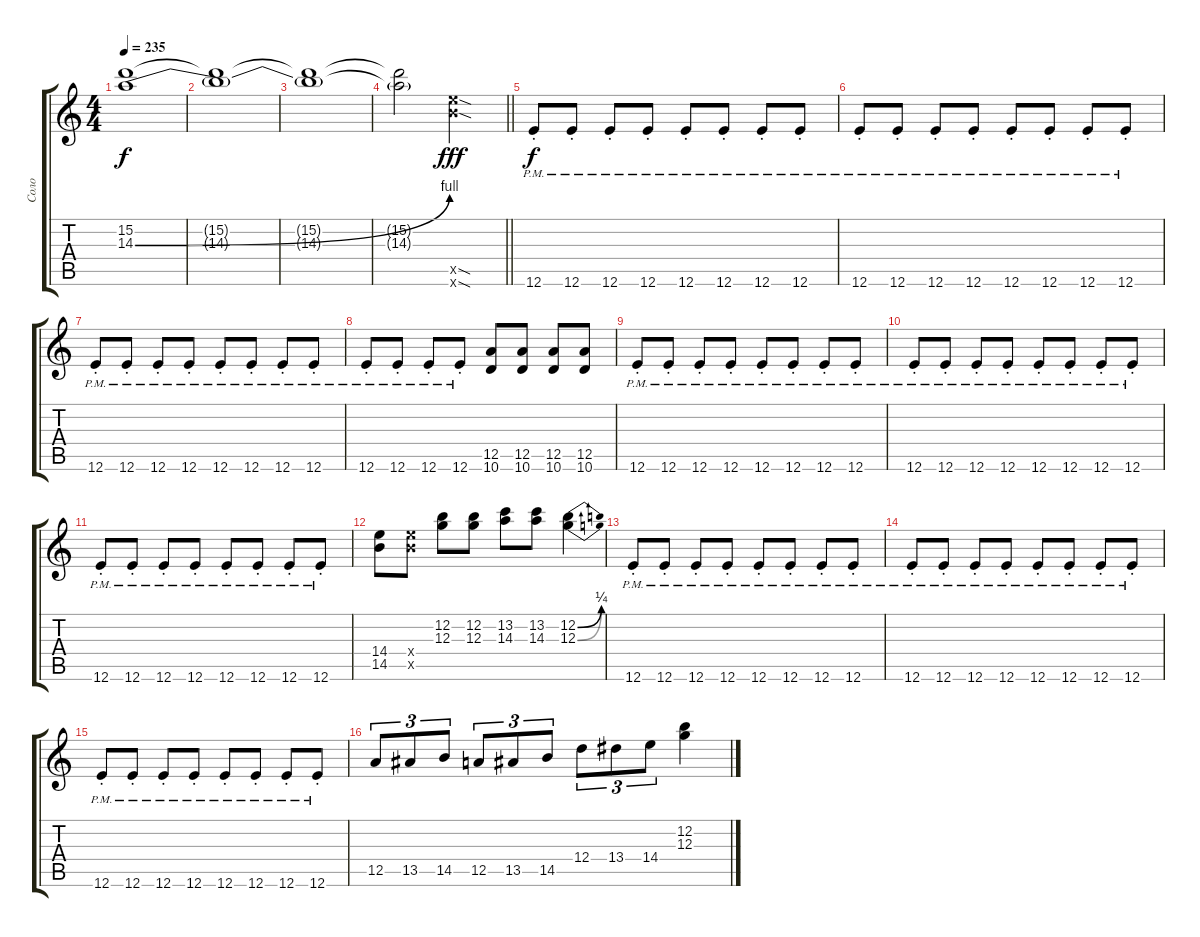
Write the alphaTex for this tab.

\track ("Cоло" "Cоло") {instrument distortionguitar}
\staff {score tabs}
\tuning (E4 B3 G3 D3 A2 E2) {hide}
\ts (4 4)
\tempo 235
\clef g2
\ks c
(15.2 14.3{be (bend 0 0 60 4)}).1{dy f} |
(15.2{t} 14.3{t}).1 |
(15.2{t} 14.3{t}).1 |
\barLineRight lightlight
(15.2{t} 14.3{t}).2 (19.5{sod x} 19.6{sod x}).2{dy fff} |
12.6{pm st}.8{dy f} 12.6{pm st}.8 12.6{pm st}.8 12.6{pm st}.8 12.6{pm st}.8 12.6{pm st}.8 12.6{pm st}.8 12.6{pm st}.8 |
12.6{pm st}.8 12.6{pm st}.8 12.6{pm st}.8 12.6{pm st}.8 12.6{pm st}.8 12.6{pm st}.8 12.6{pm st}.8 12.6{pm st}.8 |
12.6{pm st}.8 12.6{pm st}.8 12.6{pm st}.8 12.6{pm st}.8 12.6{pm st}.8 12.6{pm st}.8 12.6{pm st}.8 12.6{pm st}.8 |
12.6{pm st}.8 12.6{pm st}.8 12.6{pm st}.8 12.6{pm st}.8 (12.5 10.6).8 (12.5 10.6).8 (12.5 10.6).8 (12.5 10.6).8 |
12.6{pm st}.8 12.6{pm st}.8 12.6{pm st}.8 12.6{pm st}.8 12.6{pm st}.8 12.6{pm st}.8 12.6{pm st}.8 12.6{pm st}.8 |
12.6{pm st}.8 12.6{pm st}.8 12.6{pm st}.8 12.6{pm st}.8 12.6{pm st}.8 12.6{pm st}.8 12.6{pm st}.8 12.6{pm st}.8 |
12.6{pm st}.8 12.6{pm st}.8 12.6{pm st}.8 12.6{pm st}.8 12.6{pm st}.8 12.6{pm st}.8 12.6{pm st}.8 12.6{pm st}.8 |
(14.4 14.5).8 (14.4{x} 14.5{x}).8 (12.2 12.3).8 (12.2 12.3).8 (13.2 14.3).8 (13.2 14.3).8 (12.2{be (bend 0 0 60 1)} 12.3{be (bend 0 0 60 1)}).4 |
12.6{pm st}.8 12.6{pm st}.8 12.6{pm st}.8 12.6{pm st}.8 12.6{pm st}.8 12.6{pm st}.8 12.6{pm st}.8 12.6{pm st}.8 |
12.6{pm st}.8 12.6{pm st}.8 12.6{pm st}.8 12.6{pm st}.8 12.6{pm st}.8 12.6{pm st}.8 12.6{pm st}.8 12.6{pm st}.8 |
12.6{pm st}.8 12.6{pm st}.8 12.6{pm st}.8 12.6{pm st}.8 12.6{pm st}.8 12.6{pm st}.8 12.6{pm st}.8 12.6{pm st}.8 |
12.5.8{tu (3 2)} 13.5.8{tu (3 2)} 14.5.8{tu (3 2)} 12.5.8{tu (3 2)} 13.5.8{tu (3 2)} 14.5.8{tu (3 2)} 12.4.8{tu (3 2)} 13.4.8{tu (3 2)} 14.4.8{tu (3 2)} (12.2 12.3).4
